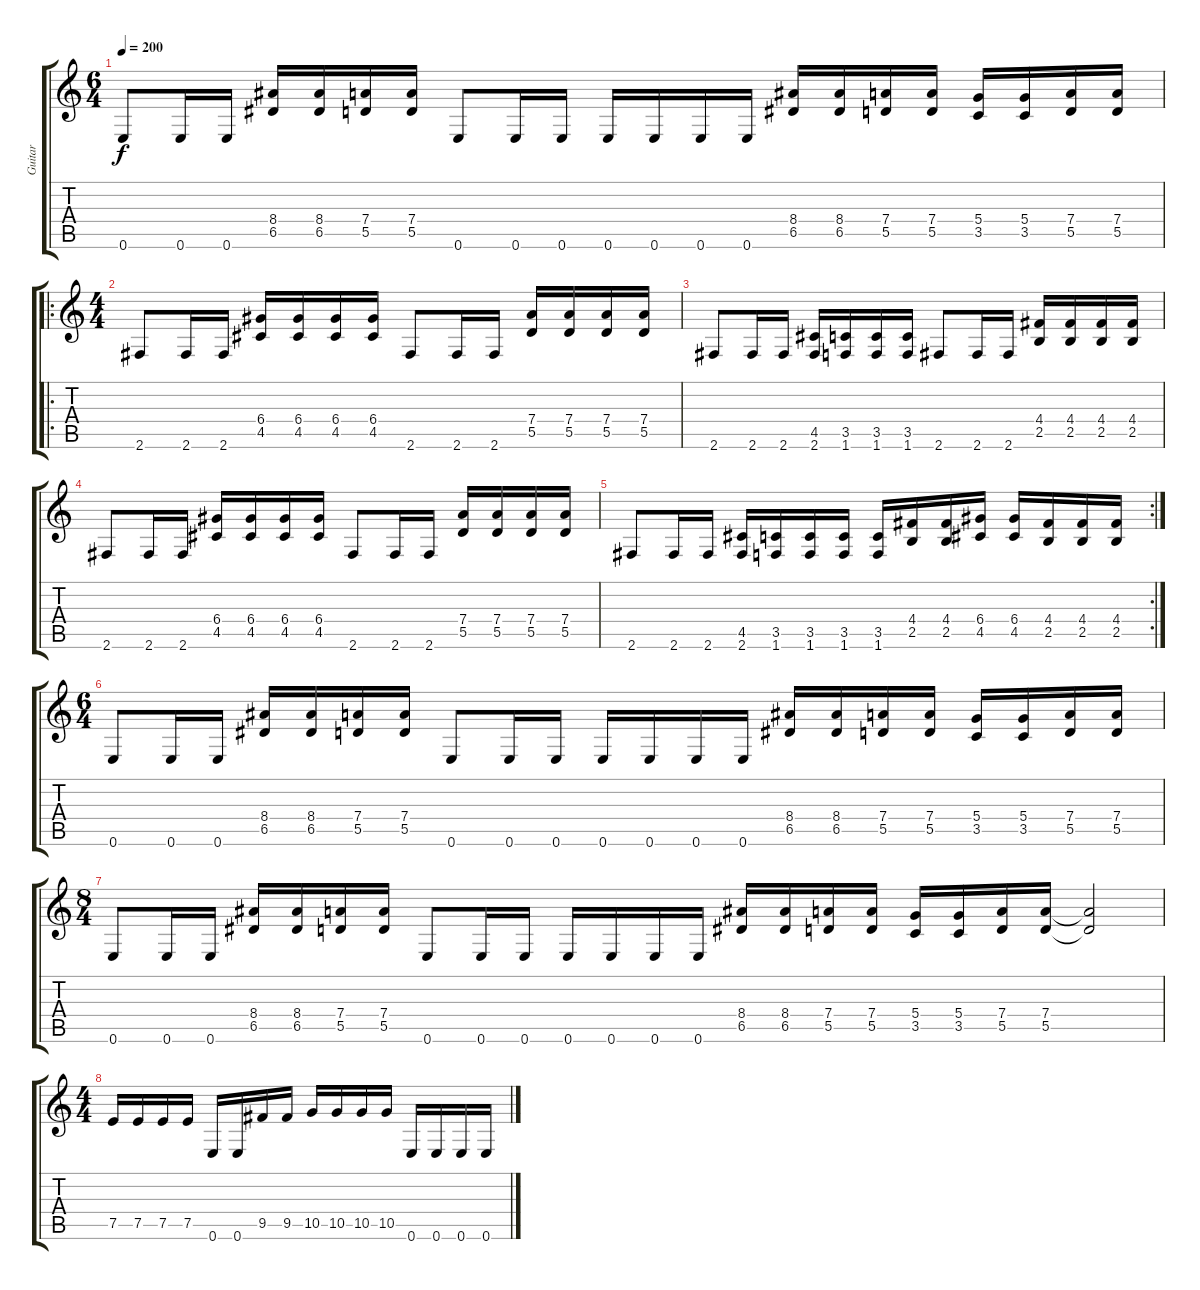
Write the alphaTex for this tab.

\track ("Guitar" "Guitar") {instrument distortionguitar}
\staff {score tabs}
\tuning (E4 B3 G3 D3 A2 E2) {hide}
\ts (6 4)
\tempo 200
\clef g2
\ks c
0.6.8{dy f} 0.6.16 0.6.16 (8.4 6.5).16 (8.4 6.5).16 (7.4 5.5).16 (7.4 5.5).16 0.6.8 0.6.16 0.6.16 0.6.16 0.6.16 0.6.16 0.6.16 (8.4 6.5).16 (8.4 6.5).16 (7.4 5.5).16 (7.4 5.5).16 (5.4 3.5).16 (5.4 3.5).16 (7.4 5.5).16 (7.4 5.5).16 |
\ro
\ts (4 4)
2.6.8 2.6.16 2.6.16 (6.4 4.5).16 (6.4 4.5).16 (6.4 4.5).16 (6.4 4.5).16 2.6.8 2.6.16 2.6.16 (7.4 5.5).16 (7.4 5.5).16 (7.4 5.5).16 (7.4 5.5).16 |
2.6.8 2.6.16 2.6.16 (4.5 2.6).16 (3.5 1.6).16 (3.5 1.6).16 (3.5 1.6).16 2.6.8 2.6.16 2.6.16 (4.4 2.5).16 (4.4 2.5).16 (4.4 2.5).16 (4.4 2.5).16 |
2.6.8 2.6.16 2.6.16 (6.4 4.5).16 (6.4 4.5).16 (6.4 4.5).16 (6.4 4.5).16 2.6.8 2.6.16 2.6.16 (7.4 5.5).16 (7.4 5.5).16 (7.4 5.5).16 (7.4 5.5).16 |
\rc 2
2.6.8 2.6.16 2.6.16 (4.5 2.6).16 (3.5 1.6).16 (3.5 1.6).16 (3.5 1.6).16 (3.5 1.6).16 (4.4 2.5).16 (4.4 2.5).16 (6.4 4.5).16 (6.4 4.5).16 (4.4 2.5).16 (4.4 2.5).16 (4.4 2.5).16 |
\ts (6 4)
0.6.8 0.6.16 0.6.16 (8.4 6.5).16 (8.4 6.5).16 (7.4 5.5).16 (7.4 5.5).16 0.6.8 0.6.16 0.6.16 0.6.16 0.6.16 0.6.16 0.6.16 (8.4 6.5).16 (8.4 6.5).16 (7.4 5.5).16 (7.4 5.5).16 (5.4 3.5).16 (5.4 3.5).16 (7.4 5.5).16 (7.4 5.5).16 |
\ts (8 4)
0.6.8 0.6.16 0.6.16 (8.4 6.5).16 (8.4 6.5).16 (7.4 5.5).16 (7.4 5.5).16 0.6.8 0.6.16 0.6.16 0.6.16 0.6.16 0.6.16 0.6.16 (8.4 6.5).16 (8.4 6.5).16 (7.4 5.5).16 (7.4 5.5).16 (5.4 3.5).16 (5.4 3.5).16 (7.4 5.5).16 (7.4 5.5).16 (7.4{t} 5.5{t}).2 |
\ts (4 4)
7.5.16 7.5.16 7.5.16 7.5.16 0.6.16 0.6.16 9.5.16 9.5.16 10.5.16 10.5.16 10.5.16 10.5.16 0.6.16 0.6.16 0.6.16 0.6.16
